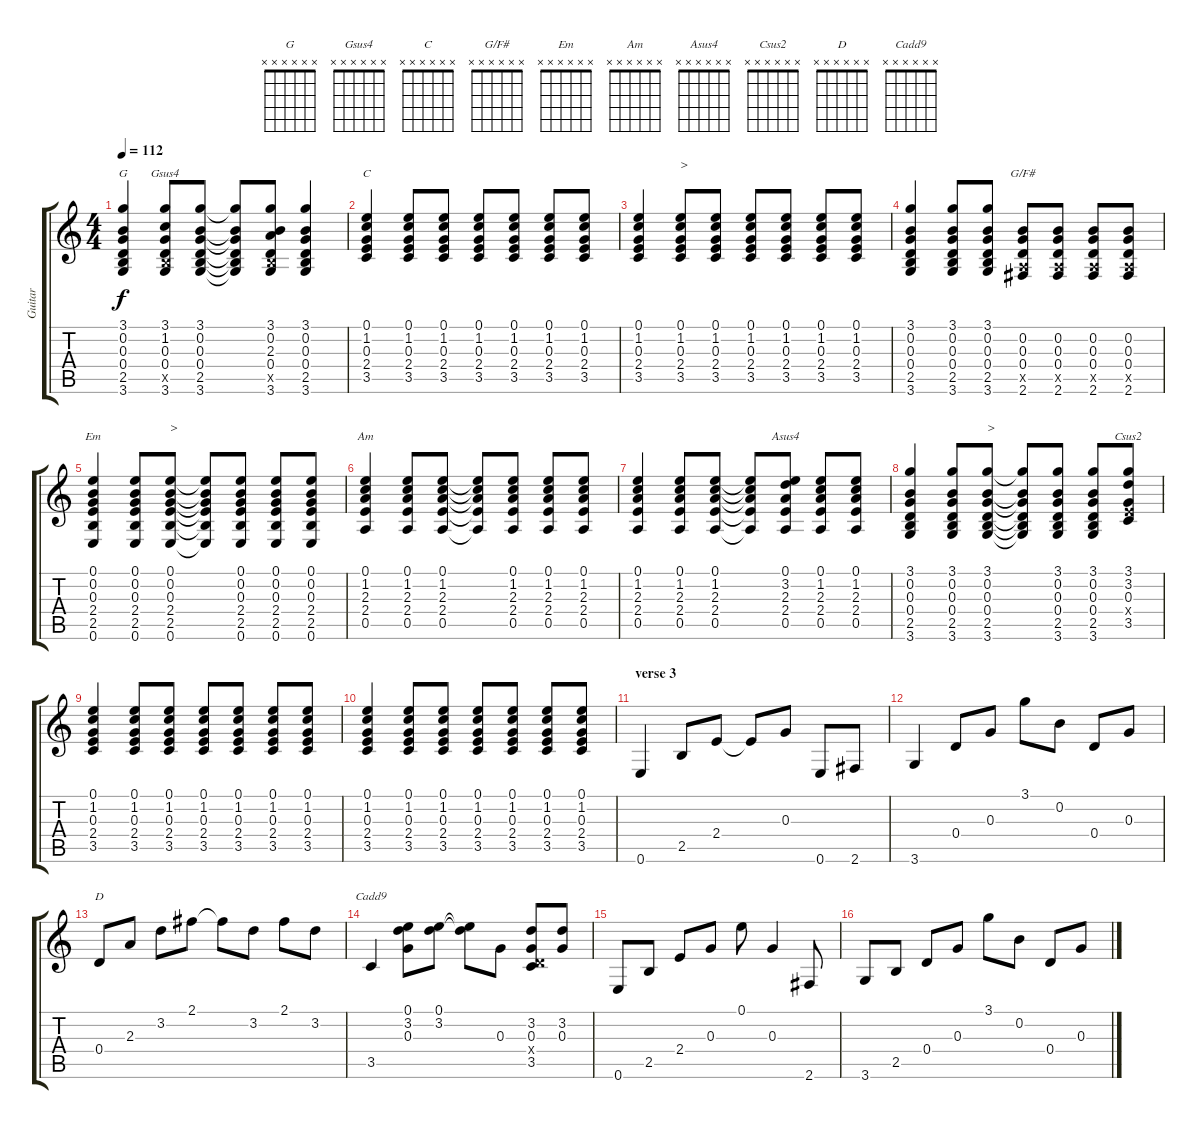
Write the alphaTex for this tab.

\track ("Guitar " "Guitar ") {instrument acousticguitarsteel}
\staff {score tabs}
\tuning (E4 B3 G3 D3 A2 E2) {hide}
\chord ("G" x x x x x x) {firstfret 0}
\chord ("Gsus4" x x x x x x) {firstfret 0}
\chord ("C" x x x x x x) {firstfret 0}
\chord ("G/F#" x x x x x x) {firstfret 0}
\chord ("Em" x x x x x x) {firstfret 0}
\chord ("Am" x x x x x x) {firstfret 0}
\chord ("Asus4" x x x x x x) {firstfret 0}
\chord ("Csus2" x x x x x x) {firstfret 0}
\chord ("D" x x x x x x) {firstfret 0}
\chord ("Cadd9" x x x x x x) {firstfret 0}
\ts (4 4)
\tempo 112
\clef g2
\ks c
(3.1 0.2 0.3 0.4 2.5 3.6).4{ch "G" dy f} (3.1 1.2 0.3 0.4 2.5{x} 3.6).8{ch "Gsus4"} (3.1 0.2 0.3 0.4 2.5 3.6).8 (3.1{t} 0.2{t} 0.3{t} 0.4{t} 2.5{t} 3.6{t}).8 (3.1 0.2 2.3 0.4 2.5{x} 3.6).8 (3.1 0.2 0.3 0.4 2.5 3.6).4 |
(0.1 1.2 0.3 2.4 3.5).4{ch "C"} (0.1 1.2 0.3 2.4 3.5).8 (0.1 1.2 0.3 2.4 3.5).8 (0.1 1.2 0.3 2.4 3.5).8 (0.1 1.2 0.3 2.4 3.5).8 (0.1 1.2 0.3 2.4 3.5).8 (0.1 1.2 0.3 2.4 3.5).8 |
(0.1 1.2 0.3 2.4 3.5).4 (0.1 1.2 0.3 2.4 3.5).8{txt ">"} (0.1 1.2 0.3 2.4 3.5).8 (0.1 1.2 0.3 2.4 3.5).8 (0.1 1.2 0.3 2.4 3.5).8 (0.1 1.2 0.3 2.4 3.5).8 (0.1 1.2 0.3 2.4 3.5).8 |
(3.1 0.2 0.3 0.4 2.5 3.6).4 (3.1 0.2 0.3 0.4 2.5 3.6).8 (3.1 0.2 0.3 0.4 2.5 3.6).8 (0.2 0.3 0.4 0.5{x} 2.6).8{ch "G/F#"} (0.2 0.3 0.4 0.5{x} 2.6).8 (0.2 0.3 0.4 0.5{x} 2.6).8 (0.2 0.3 0.4 0.5{x} 2.6).8 |
(0.1 0.2 0.3 2.4 2.5 0.6).4{ch "Em"} (0.1 0.2 0.3 2.4 2.5 0.6).8 (0.1 0.2 0.3 2.4 2.5 0.6).8{txt ">"} (0.1{t} 0.2{t} 0.3{t} 2.4{t} 2.5{t} 0.6{t}).8 (0.1 0.2 0.3 2.4 2.5 0.6).8 (0.1 0.2 0.3 2.4 2.5 0.6).8 (0.1 0.2 0.3 2.4 2.5 0.6).8 |
(0.1 1.2 2.3 2.4 0.5).4{ch "Am"} (0.1 1.2 2.3 2.4 0.5).8 (0.1 1.2 2.3 2.4 0.5).8 (0.1{t} 1.2{t} 2.3{t} 2.4{t} 0.5{t}).8 (0.1 1.2 2.3 2.4 0.5).8 (0.1 1.2 2.3 2.4 0.5).8 (0.1 1.2 2.3 2.4 0.5).8 |
(0.1 1.2 2.3 2.4 0.5).4 (0.1 1.2 2.3 2.4 0.5).8 (0.1 1.2 2.3 2.4 0.5).8 (0.1{t} 1.2{t} 2.3{t} 2.4{t} 0.5{t}).8 (0.1 3.2 2.3 2.4 0.5).8{ch "Asus4"} (0.1 1.2 2.3 2.4 0.5).8 (0.1 1.2 2.3 2.4 0.5).8 |
(3.1 0.2 0.3 0.4 2.5 3.6).4 (3.1 0.2 0.3 0.4 2.5 3.6).8 (3.1 0.2 0.3 0.4 2.5 3.6).8{txt ">"} (3.1{t} 0.2{t} 0.3{t} 0.4{t} 2.5{t} 3.6{t}).8 (3.1 0.2 0.3 0.4 2.5 3.6).8 (3.1 0.2 0.3 0.4 2.5 3.6).8 (3.1 3.2 0.3 2.4{x} 3.5).8{ch "Csus2"} |
(0.1 1.2 0.3 2.4 3.5).4 (0.1 1.2 0.3 2.4 3.5).8 (0.1 1.2 0.3 2.4 3.5).8 (0.1 1.2 0.3 2.4 3.5).8 (0.1 1.2 0.3 2.4 3.5).8 (0.1 1.2 0.3 2.4 3.5).8 (0.1 1.2 0.3 2.4 3.5).8 |
(0.1 1.2 0.3 2.4 3.5).4 (0.1 1.2 0.3 2.4 3.5).8 (0.1 1.2 0.3 2.4 3.5).8 (0.1 1.2 0.3 2.4 3.5).8 (0.1 1.2 0.3 2.4 3.5).8 (0.1 1.2 0.3 2.4 3.5).8 (0.1 1.2 0.3 2.4 3.5).8 |
\section ("" "verse 3")
0.6.4 2.5.8 2.4.8 2.4{t}.8 0.3.8 0.6.8 2.6.8 |
3.6.4 0.4.8 0.3.8 3.1.8 0.2.8 0.4.8 0.3.8 |
0.4.8{ch "D"} 2.3.8 3.2.8 2.1.8 2.1{t}.8 3.2.8 2.1.8 3.2.8 |
3.5.4{ch "Cadd9"} (0.1 3.2 0.3).8 (0.1 3.2).8 (0.1{t} 3.2{t}).8 0.3.8 (3.2 0.3 0.4{x} 3.5).8 (3.2 0.3).8 |
0.6.8 2.5.8 2.4.8 0.3.8 0.1.8 0.3.4 2.6.8 |
3.6.8 2.5.8 0.4.8 0.3.8 3.1.8 0.2.8 0.4.8 0.3.8
